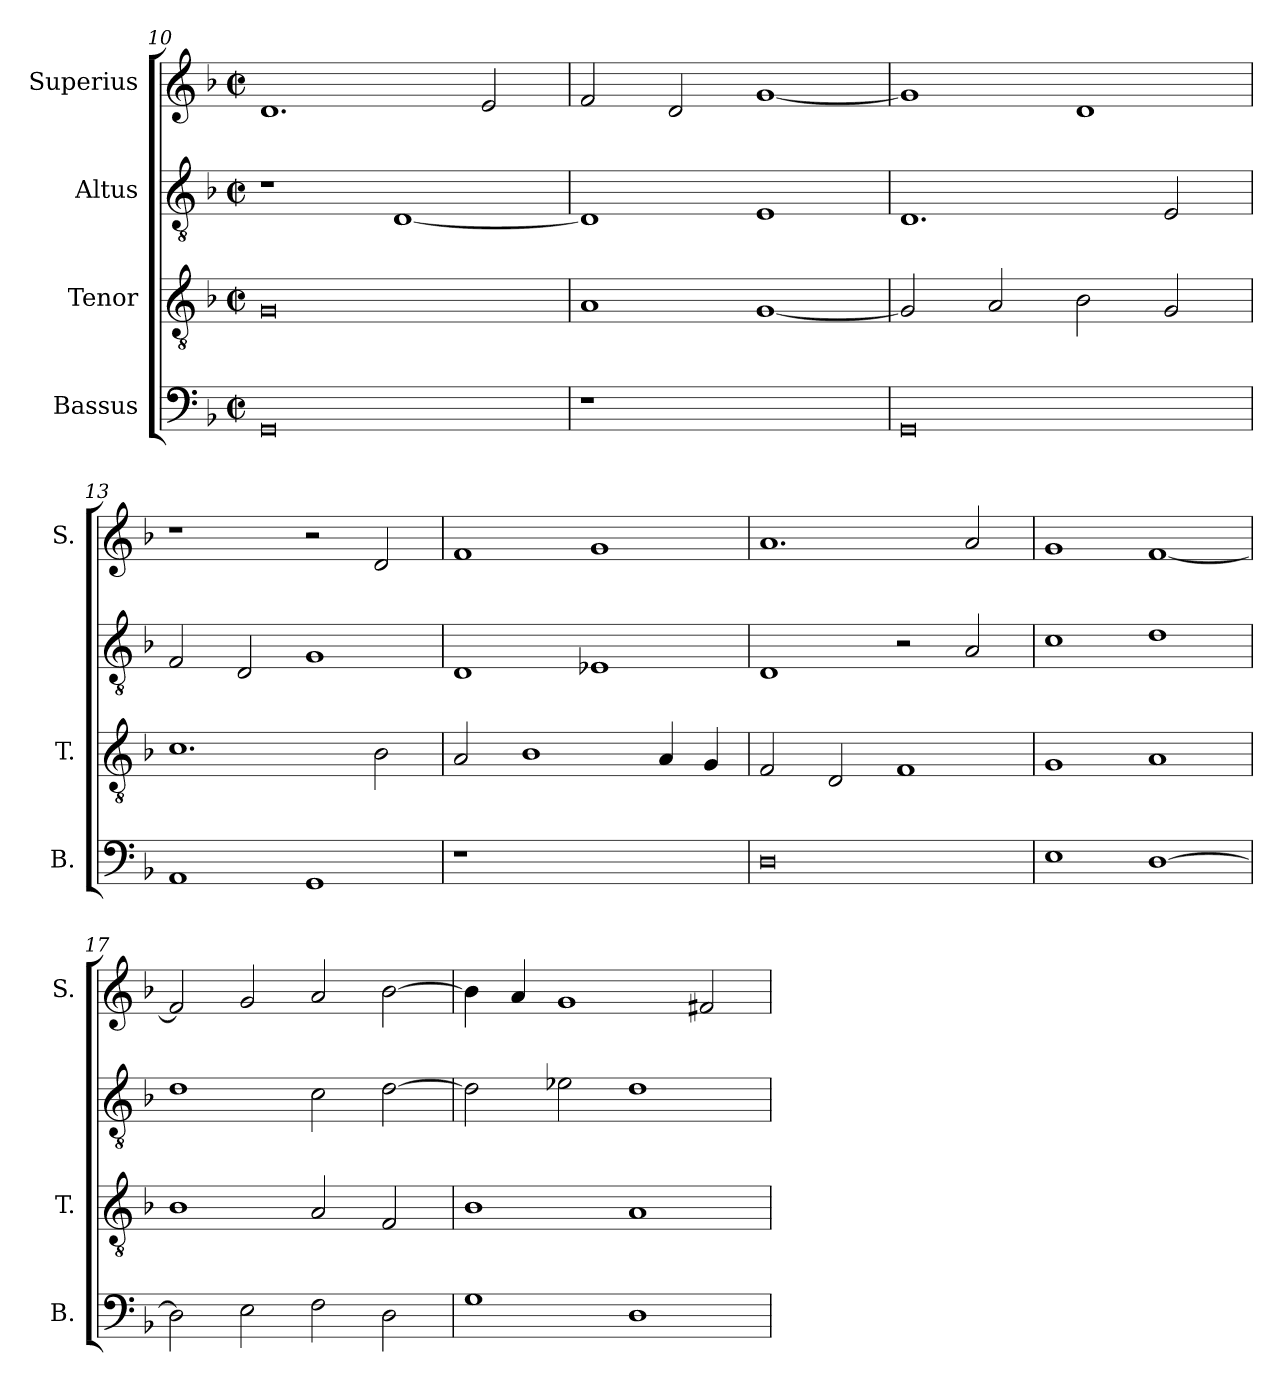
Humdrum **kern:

**kern	**kern	**kern	**kern
*part4	*part3	*part2	*part1
*staff4	*staff3	*staff2	*staff1
*I"Bassus	*I"Tenor	*I"Altus	*I"Superius
*I'B.	*I'T.	*	*I'S.
*clefF4	*clefGv2	*clefGv2	*clefG2
*	*ITrd7c12	*ITrd7c12	*
*k[b-]	*k[b-]	*k[b-]	*k[b-]
*F:	*F:	*F:	*F:
*M2/2	*M2/2	*M2/2	*M2/2
*met(c|)	*met(c|)	*met(c|)	*met(c|)
=10	=10	=10	=10
0GGi	0GGi	1r	1.di
.	.	[<1DDi	.
.	.	.	2ei/
=11	=11	=11	=11
!LO:N:vis=1	!	!	!
1r	1AAi	1DDi]	2fi/
.	.	.	2di/
1ryy	[<1GGi	1EEi	[<1gi
!!LO:LB:g=z
=12	=12	=12	=12
0GGi	2GGi/]	1.DDi	1gi]
.	2AAi/	.	.
.	2BB-i\	.	1di
.	2GGi/	2EEi/	.
=13	=13	=13	=13
1AAi	1.Ci	2FFi/	1r
.	.	2DDi/	.
1GGi	.	1GGi	2r
.	2BB-i\	.	2di/
=14	=14	=14	=14
!LO:N:vis=1	!	!	!
1r	2AAi/	1DDi	1fi
.	1BB-i	.	.
1ryy	.	1EE-Xi	1gi
.	4AAi/	.	.
.	4GGi/	.	.
=15	=15	=15	=15
0Di	2FFi/	1DDi	1.ai
.	2DDi/	.	.
.	1FFi	2r	.
.	.	2AAi/	2ai/
=16	=16	=16	=16
1Ei	1GGi	1Ci	1gi
[>1Di	1AAi	1Di	[<1fi
!!LO:PB:g=z
=17	=17	=17	=17
2Di\]	1BB-i	1Di	2fi/]
2Ei\	.	.	2gi/
2Fi\	2AAi/	2Ci\	2ai/
2Di\	2FFi/	[>2Di\	[>2b-i\
=18	=18	=18	=18
1Gi	1BB-i	2Di\]	4b-i\]
.	.	.	4ai/
.	.	2E-Xi\	1gi
1Di	1AAi	1Di	.
.	.	.	2f#Xi/
=	=	=	=
*-	*-	*-	*-
